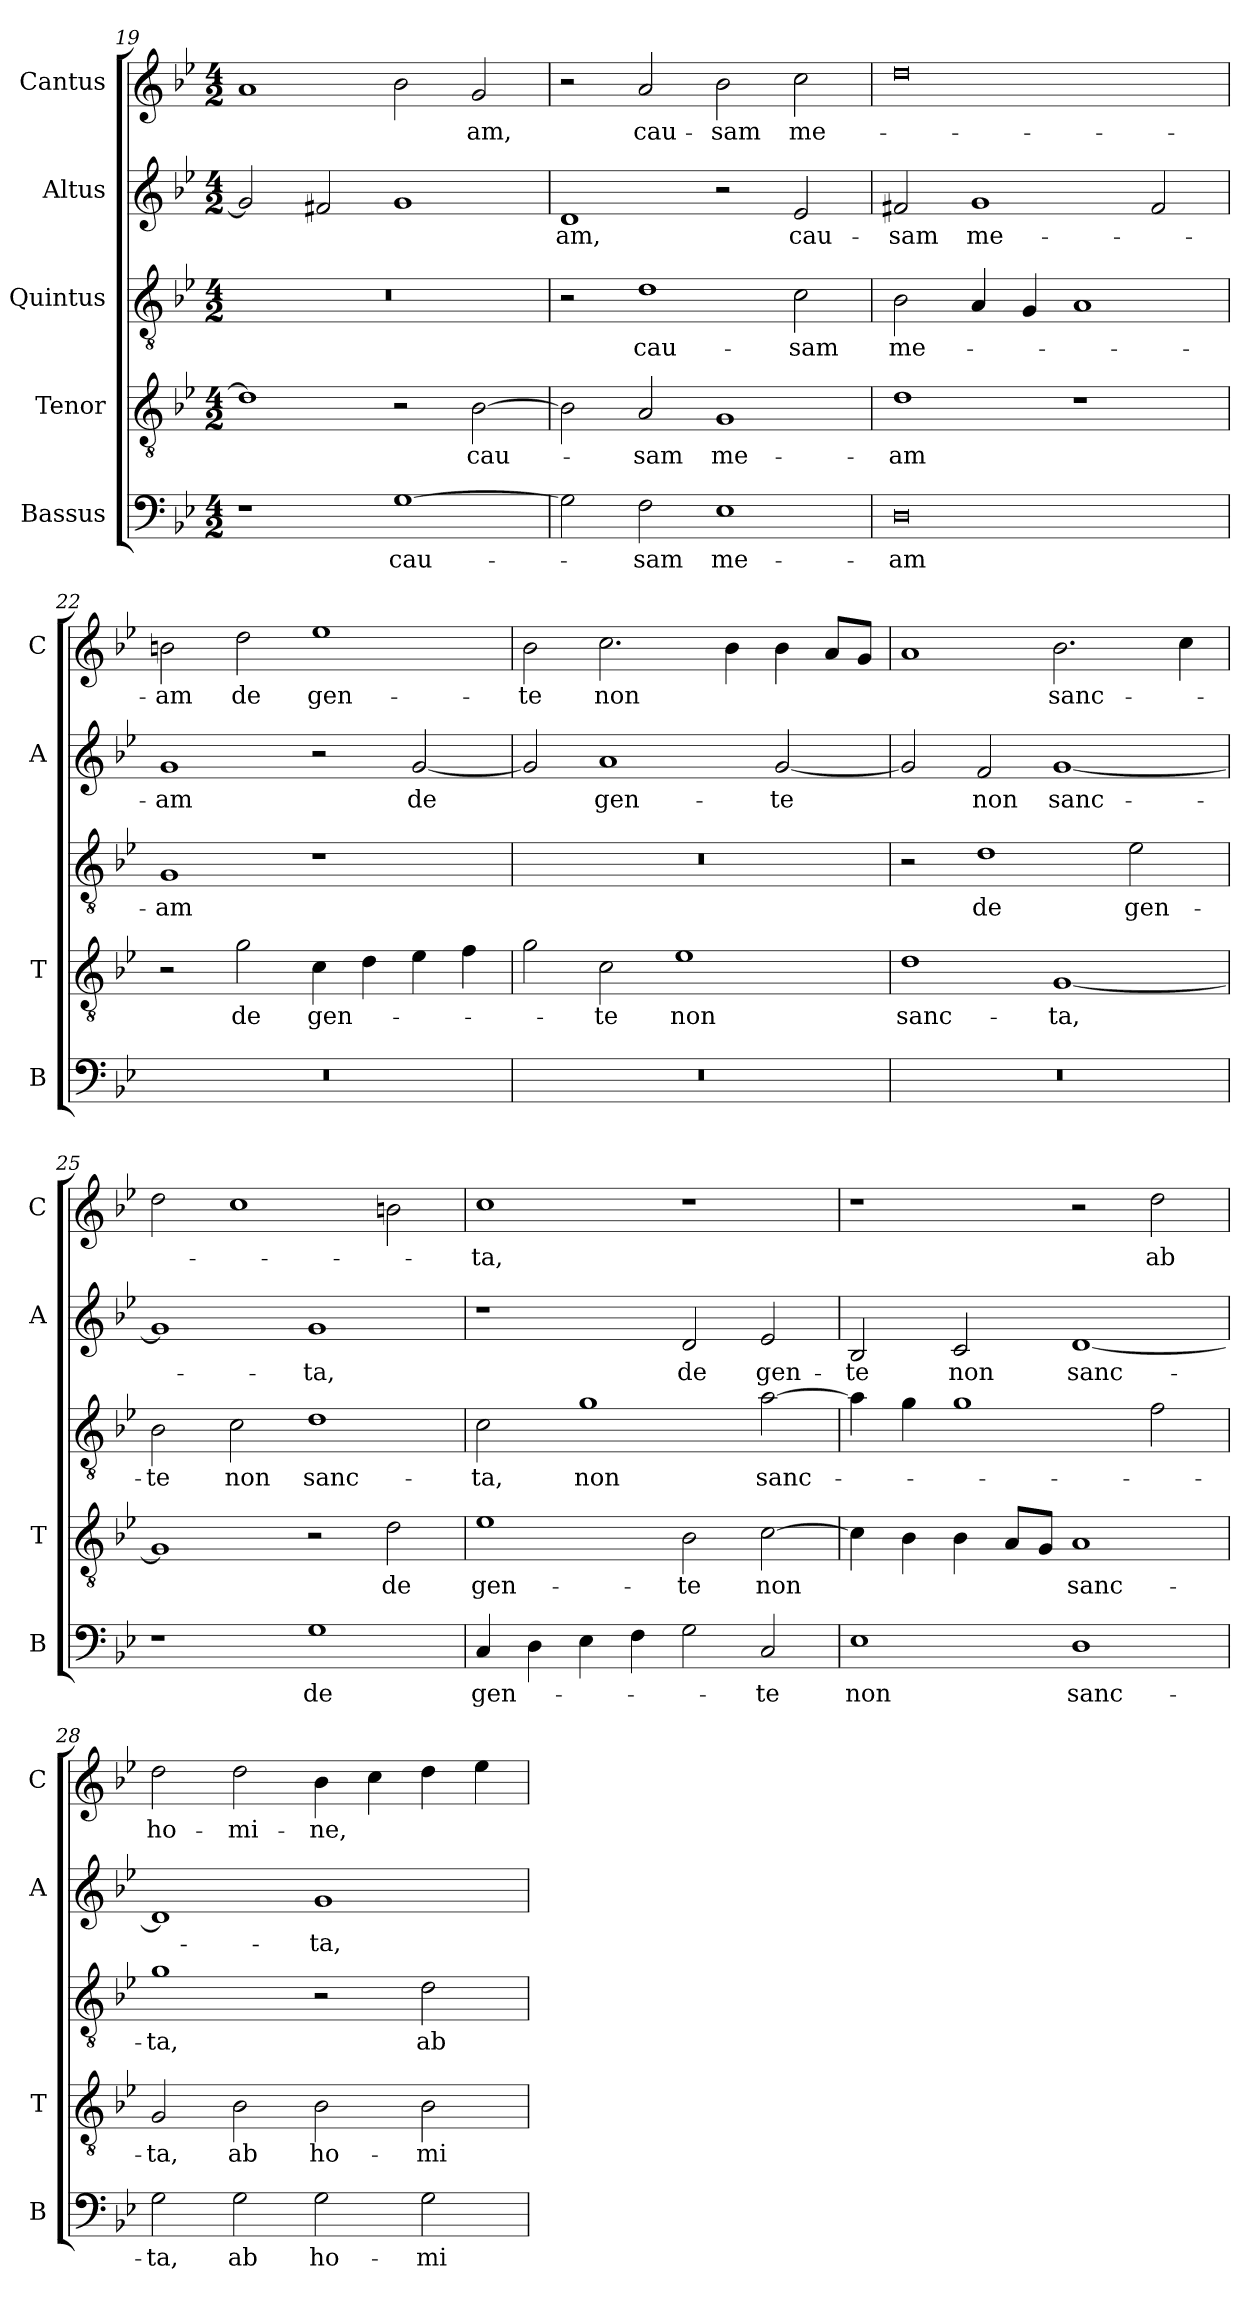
**kern	**text	**kern	**text	**kern	**text	**kern	**text	**kern	**text
*part5	*part5	*part4	*part4	*part3	*part3	*part2	*part2	*part1	*part1
*staff5	*staff5	*staff4	*staff4	*staff3	*staff3	*staff2	*staff2	*staff1	*staff1
*I"Bassus	*	*I"Tenor	*	*I"Quintus	*	*I"Altus	*	*I"Cantus	*
*I'B	*	*I'T	*	*	*	*I'A	*	*I'C	*
*clefF4	*	*clefGv2	*	*clefGv2	*	*clefG2	*	*clefG2	*
*k[b-e-]	*	*k[b-e-]	*	*k[b-e-]	*	*k[b-e-]	*	*k[b-e-]	*
*B-:	*	*B-:	*	*B-:	*	*B-:	*	*B-:	*
*M4/2	*	*M4/2	*	*M4/2	*	*M4/2	*	*M4/2	*
=19	=19	=19	=19	=19	=19	=19	=19	=19	=19
1r	.	1d]	.	0r	.	2g/]	.	1a	.
.	.	.	.	.	.	2f#X/	.	.	.
!	!LO:LY:b	!	!	!	!	!	!	!	!
[1G	cau-	2r	.	.	.	1g	.	2b-\	.
!	!	!	!LO:LY:b	!	!	!	!	!	!LO:LY:b
.	.	[2B-\	cau-	.	.	.	.	2g/	-am,
!!LO:LB:g=z
=20	=20	=20	=20	=20	=20	=20	=20	=20	=20
!	!	!	!	!	!	!	!LO:LY:b	!	!
2G\]	.	2B-\]	.	2r	.	1d	-am,	2r	.
!	!LO:LY:b	!	!LO:LY:b	!	!LO:LY:b	!	!	!	!LO:LY:b
2F\	-sam	2A/	-sam	1d	cau-	.	.	2a/	cau-
!	!LO:LY:b	!	!LO:LY:b	!	!	!	!	!	!LO:LY:b
1E-	me-	1G	me-	.	.	2r	.	2b-\	-sam
!	!	!	!	!	!LO:LY:b	!	!LO:LY:b	!	!LO:LY:b
.	.	.	.	2c\	-sam	2e-/	cau-	2cc\	me-
=21	=21	=21	=21	=21	=21	=21	=21	=21	=21
!	!LO:LY:b	!	!LO:LY:b	!	!LO:LY:b	!	!LO:LY:b	!	!
0D	-am	1d	-am	2B-\	me-	2f#X/	-sam	0dd	.
!	!	!	!	!	!	!	!LO:LY:b	!	!
.	.	.	.	4A/	.	1g	me-	.	.
.	.	.	.	4G/	.	.	.	.	.
.	.	1r	.	1A	.	.	.	.	.
.	.	.	.	.	.	2f#/	.	.	.
=22	=22	=22	=22	=22	=22	=22	=22	=22	=22
!	!	!	!	!	!LO:LY:b	!	!LO:LY:b	!	!LO:LY:b
0r	.	2r	.	1G	-am	1g	-am	2bn\	-am
!	!	!	!LO:LY:b	!	!	!	!	!	!LO:LY:b
.	.	2g\	de	.	.	.	.	2dd\	de
!	!	!	!LO:LY:b	!	!	!	!	!	!LO:LY:b
.	.	4c\	gen-	1r	.	2r	.	1ee-	gen-
.	.	4d\	.	.	.	.	.	.	.
!	!	!	!	!	!	!	!LO:LY:b	!	!
.	.	4e-\	.	.	.	[2g/	de	.	.
.	.	4f\	.	.	.	.	.	.	.
=23	=23	=23	=23	=23	=23	=23	=23	=23	=23
!	!	!	!	!	!	!	!	!	!LO:LY:b
0r	.	2g\	.	0r	.	2g/]	.	2b-\	-te
!	!	!	!LO:LY:b	!	!	!	!LO:LY:b	!	!LO:LY:b
.	.	2c\	-te	.	.	1a	gen-	2.cc\	non
!	!	!	!LO:LY:b	!	!	!	!	!	!
.	.	1e-	non	.	.	.	.	.	.
.	.	.	.	.	.	.	.	4b-\	.
!	!	!	!	!	!	!	!LO:LY:b	!	!
.	.	.	.	.	.	[2g/	-te	4b-\	.
.	.	.	.	.	.	.	.	8a/L	.
.	.	.	.	.	.	.	.	8g/J	.
=24	=24	=24	=24	=24	=24	=24	=24	=24	=24
!	!	!	!LO:LY:b	!	!	!	!	!	!
0r	.	1d	sanc-	2r	.	2g/]	.	1a	.
!	!	!	!	!	!LO:LY:b	!	!LO:LY:b	!	!
.	.	.	.	1d	de	2f/	non	.	.
!	!	!	!LO:LY:b	!	!	!	!LO:LY:b	!	!LO:LY:b
.	.	[1G	-ta,	.	.	[1g	sanc-	2.b-\	sanc-
!	!	!	!	!	!LO:LY:b	!	!	!	!
.	.	.	.	2e-\	gen-	.	.	.	.
.	.	.	.	.	.	.	.	4cc\	.
!!LO:LB:g=z
=25	=25	=25	=25	=25	=25	=25	=25	=25	=25
!	!	!	!	!	!LO:LY:b	!	!	!	!
1r	.	1G]	.	2B-\	-te	1g]	.	2dd\	.
!	!	!	!	!	!LO:LY:b	!	!	!	!
.	.	.	.	2c\	non	.	.	1cc	.
!	!LO:LY:b	!	!	!	!LO:LY:b	!	!LO:LY:b	!	!
1G	de	2r	.	1d	sanc-	1g	-ta,	.	.
!	!	!	!LO:LY:b	!	!	!	!	!	!
.	.	2d\	de	.	.	.	.	2bn\	.
=26	=26	=26	=26	=26	=26	=26	=26	=26	=26
!	!LO:LY:b	!	!LO:LY:b	!	!LO:LY:b	!	!	!	!LO:LY:b
4C/	gen-	1e-	gen-	2c\	-ta,	1r	.	1cc	-ta,
4D\	.	.	.	.	.	.	.	.	.
!	!	!	!	!	!LO:LY:b	!	!	!	!
4E-\	.	.	.	1g	non	.	.	.	.
4F\	.	.	.	.	.	.	.	.	.
!	!	!	!LO:LY:b	!	!	!	!LO:LY:b	!	!
2G\	.	2B-\	-te	.	.	2d/	de	1r	.
!	!LO:LY:b	!	!LO:LY:b	!	!LO:LY:b	!	!LO:LY:b	!	!
2C/	-te	[2c\	non	[2a\	sanc-	2e-/	gen-	.	.
=27	=27	=27	=27	=27	=27	=27	=27	=27	=27
!	!LO:LY:b	!	!	!	!	!	!LO:LY:b	!	!
1E-	non	4c\]	.	4a\]	.	2B-/	-te	1r	.
.	.	4B-\	.	4g\	.	.	.	.	.
!	!	!	!	!	!	!	!LO:LY:b	!	!
.	.	4B-\	.	1g	.	2c/	non	.	.
.	.	8A/L	.	.	.	.	.	.	.
.	.	8G/J	.	.	.	.	.	.	.
!	!LO:LY:b	!	!LO:LY:b	!	!	!	!LO:LY:b	!	!
1D	sanc-	1A	sanc-	.	.	[1d	sanc-	2r	.
!	!	!	!	!	!	!	!	!	!LO:LY:b
.	.	.	.	2f\	.	.	.	2dd\	ab
=28	=28	=28	=28	=28	=28	=28	=28	=28	=28
!	!LO:LY:b	!	!LO:LY:b	!	!LO:LY:b	!	!	!	!LO:LY:b
2G\	-ta,	2G/	-ta,	1g	-ta,	1d]	.	2dd\	ho-
!	!LO:LY:b	!	!LO:LY:b	!	!	!	!	!	!LO:LY:b
2G\	ab	2B-\	ab	.	.	.	.	2dd\	-mi-
!	!LO:LY:b	!	!LO:LY:b	!	!	!	!LO:LY:b	!	!LO:LY:b
2G\	ho-	2B-\	ho-	2r	.	1g	-ta,	4b-\	-ne,
.	.	.	.	.	.	.	.	4cc\	.
!	!LO:LY:b	!	!LO:LY:b	!	!LO:LY:b	!	!	!	!
2G\	-mi-	2B-\	-mi-	2d\	ab	.	.	4dd\	.
.	.	.	.	.	.	.	.	4ee-\	.
=	=	=	=	=	=	=	=	=	=
*-	*-	*-	*-	*-	*-	*-	*-	*-	*-
